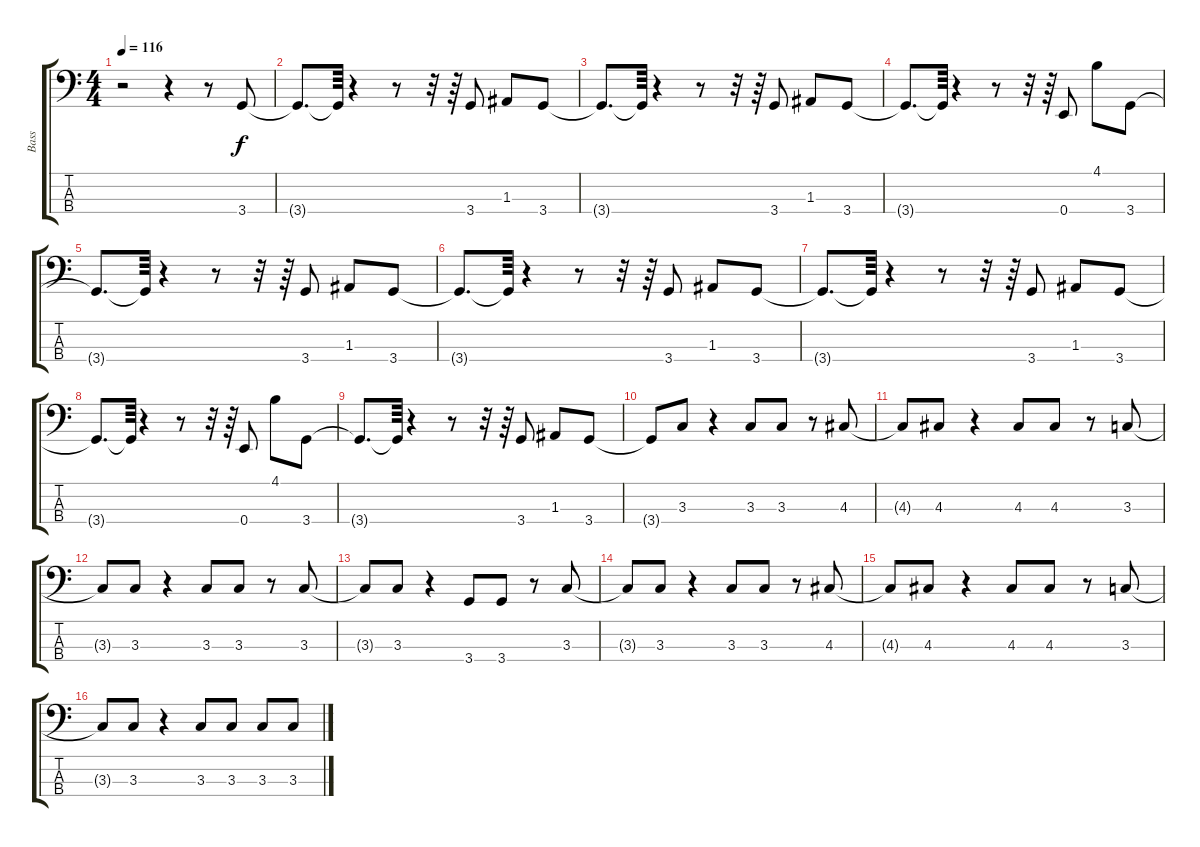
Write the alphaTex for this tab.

\track ("Bass" "Bass") {instrument electricbassfinger}
\staff {score tabs}
\tuning (G2 D2 A1 E1) {hide}
\ts (4 4)
\tempo 116
\clef f4
\ks c
r.2{dy f instrument electricbassfinger} r.4 r.8 3.4.8 |
3.4{t}.8{d} 3.4{t}.64 r.4 r.8 r.32 r.64 3.4.8 1.3.8 3.4.8 |
3.4{t}.8{d} 3.4{t}.64 r.4 r.8 r.32 r.64 3.4.8 1.3.8 3.4.8 |
3.4{t}.8{d} 3.4{t}.64 r.4 r.8 r.32 r.64 0.4.8 4.1.8 3.4.8 |
3.4{t}.8{d} 3.4{t}.64 r.4 r.8 r.32 r.64 3.4.8 1.3.8 3.4.8 |
3.4{t}.8{d} 3.4{t}.64 r.4 r.8 r.32 r.64 3.4.8 1.3.8 3.4.8 |
3.4{t}.8{d} 3.4{t}.64 r.4 r.8 r.32 r.64 3.4.8 1.3.8 3.4.8 |
3.4{t}.8{d} 3.4{t}.64 r.4 r.8 r.32 r.64 0.4.8 4.1.8 3.4.8 |
3.4{t}.8{d} 3.4{t}.64 r.4 r.8 r.32 r.64 3.4.8 1.3.8 3.4.8 |
3.4{t}.8 3.3.8 r.4 3.3.8 3.3.8 r.8 4.3.8 |
4.3{t}.8 4.3.8 r.4 4.3.8 4.3.8 r.8 3.3.8 |
3.3{t}.8 3.3.8 r.4 3.3.8 3.3.8 r.8 3.3.8 |
3.3{t}.8 3.3.8 r.4 3.4.8 3.4.8 r.8 3.3.8 |
3.3{t}.8 3.3.8 r.4 3.3.8 3.3.8 r.8 4.3.8 |
4.3{t}.8 4.3.8 r.4 4.3.8 4.3.8 r.8 3.3.8 |
3.3{t}.8 3.3.8 r.4 3.3.8 3.3.8 3.3.8 3.3.8
